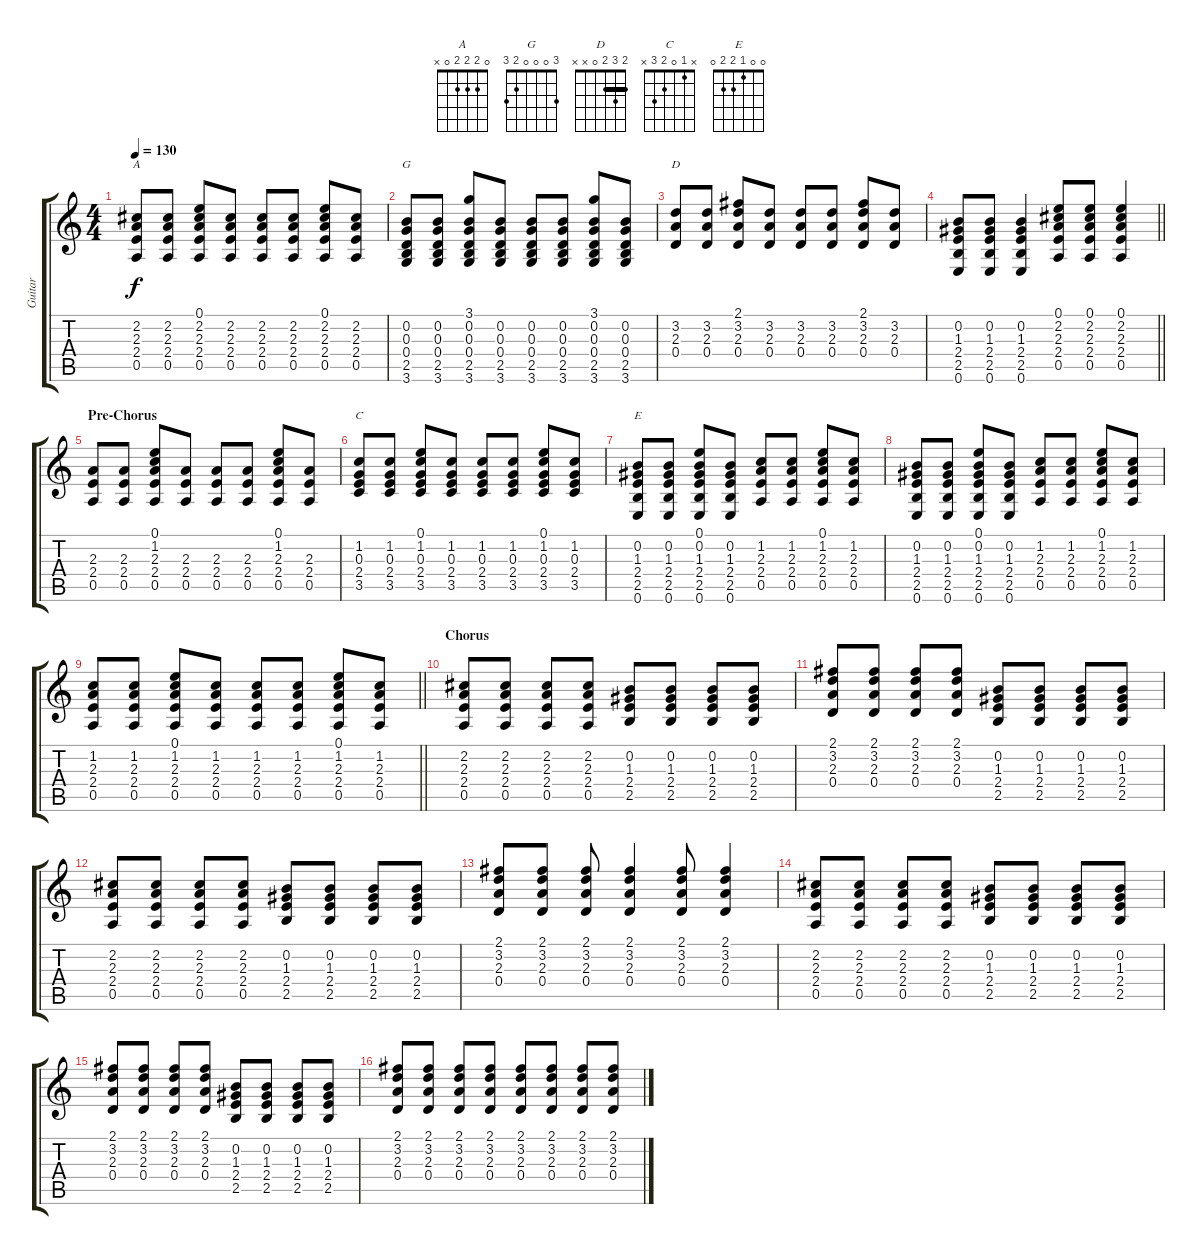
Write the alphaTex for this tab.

\track ("Guitar" "Guitar") {instrument acousticguitarnylon}
\staff {score tabs}
\tuning (E4 B3 G3 D3 A2 E2) {hide}
\chord ("A" 0 2 2 2 0 x)
\chord ("G" 3 0 0 0 2 3)
\chord ("D" 2 3 2 0 x x) {barre 2}
\chord ("C" x 1 0 2 3 x)
\chord ("E" 0 0 1 2 2 0)
\ts (4 4)
\tempo 130
\clef g2
\ks c
(2.2 2.3 2.4 0.5).8{ch "A" dy f} (2.2 2.3 2.4 0.5).8 (0.1 2.2 2.3 2.4 0.5).8 (2.2 2.3 2.4 0.5).8 (2.2 2.3 2.4 0.5).8 (2.2 2.3 2.4 0.5).8 (0.1 2.2 2.3 2.4 0.5).8 (2.2 2.3 2.4 0.5).8 |
(0.2 0.3 0.4 2.5 3.6).8{ch "G"} (0.2 0.3 0.4 2.5 3.6).8 (3.1 0.2 0.3 0.4 2.5 3.6).8 (0.2 0.3 0.4 2.5 3.6).8 (0.2 0.3 0.4 2.5 3.6).8 (0.2 0.3 0.4 2.5 3.6).8 (3.1 0.2 0.3 0.4 2.5 3.6).8 (0.2 0.3 0.4 2.5 3.6).8 |
(3.2 2.3 0.4).8{ch "D"} (3.2 2.3 0.4).8 (2.1 3.2 2.3 0.4).8 (3.2 2.3 0.4).8 (3.2 2.3 0.4).8 (3.2 2.3 0.4).8 (2.1 3.2 2.3 0.4).8 (3.2 2.3 0.4).8 |
\barLineRight lightlight
(0.2 1.3 2.4 2.5 0.6).8 (0.2 1.3 2.4 2.5 0.6).8 (0.2 1.3 2.4 2.5 0.6).4 (0.1 2.2 2.3 2.4 0.5).8 (0.1 2.2 2.3 2.4 0.5).8 (0.1 2.2 2.3 2.4 0.5).4 |
\section ("" "Pre-Chorus")
(2.3 2.4 0.5).8 (2.3 2.4 0.5).8 (0.1 1.2 2.3 2.4 0.5).8 (2.3 2.4 0.5).8 (2.3 2.4 0.5).8 (2.3 2.4 0.5).8 (0.1 1.2 2.3 2.4 0.5).8 (2.3 2.4 0.5).8 |
(1.2 0.3 2.4 3.5).8{ch "C"} (1.2 0.3 2.4 3.5).8 (0.1 1.2 0.3 2.4 3.5).8 (1.2 0.3 2.4 3.5).8 (1.2 0.3 2.4 3.5).8 (1.2 0.3 2.4 3.5).8 (0.1 1.2 0.3 2.4 3.5).8 (1.2 0.3 2.4 3.5).8 |
(0.2 1.3 2.4 2.5 0.6).8{ch "E"} (0.2 1.3 2.4 2.5 0.6).8 (0.1 0.2 1.3 2.4 2.5 0.6).8 (0.2 1.3 2.4 2.5 0.6).8 (1.2 2.3 2.4 0.5).8 (1.2 2.3 2.4 0.5).8 (0.1 1.2 2.3 2.4 0.5).8 (1.2 2.3 2.4 0.5).8 |
(0.2 1.3 2.4 2.5 0.6).8 (0.2 1.3 2.4 2.5 0.6).8 (0.1 0.2 1.3 2.4 2.5 0.6).8 (0.2 1.3 2.4 2.5 0.6).8 (1.2 2.3 2.4 0.5).8 (1.2 2.3 2.4 0.5).8 (0.1 1.2 2.3 2.4 0.5).8 (1.2 2.3 2.4 0.5).8 |
\barLineRight lightlight
(1.2 2.3 2.4 0.5).8 (1.2 2.3 2.4 0.5).8 (0.1 1.2 2.3 2.4 0.5).8 (1.2 2.3 2.4 0.5).8 (1.2 2.3 2.4 0.5).8 (1.2 2.3 2.4 0.5).8 (0.1 1.2 2.3 2.4 0.5).8 (1.2 2.3 2.4 0.5).8 |
\section ("" "Chorus")
(2.2 2.3 2.4 0.5).8 (2.2 2.3 2.4 0.5).8 (2.2 2.3 2.4 0.5).8 (2.2 2.3 2.4 0.5).8 (0.2 1.3 2.4 2.5).8 (0.2 1.3 2.4 2.5).8 (0.2 1.3 2.4 2.5).8 (0.2 1.3 2.4 2.5).8 |
(2.1 3.2 2.3 0.4).8 (2.1 3.2 2.3 0.4).8 (2.1 3.2 2.3 0.4).8 (2.1 3.2 2.3 0.4).8 (0.2 1.3 2.4 2.5).8 (0.2 1.3 2.4 2.5).8 (0.2 1.3 2.4 2.5).8 (0.2 1.3 2.4 2.5).8 |
(2.2 2.3 2.4 0.5).8 (2.2 2.3 2.4 0.5).8 (2.2 2.3 2.4 0.5).8 (2.2 2.3 2.4 0.5).8 (0.2 1.3 2.4 2.5).8 (0.2 1.3 2.4 2.5).8 (0.2 1.3 2.4 2.5).8 (0.2 1.3 2.4 2.5).8 |
(2.1 3.2 2.3 0.4).8 (2.1 3.2 2.3 0.4).8 (2.1 3.2 2.3 0.4).8 (2.1 3.2 2.3 0.4).4 (2.1 3.2 2.3 0.4).8 (2.1 3.2 2.3 0.4).4 |
(2.2 2.3 2.4 0.5).8 (2.2 2.3 2.4 0.5).8 (2.2 2.3 2.4 0.5).8 (2.2 2.3 2.4 0.5).8 (0.2 1.3 2.4 2.5).8 (0.2 1.3 2.4 2.5).8 (0.2 1.3 2.4 2.5).8 (0.2 1.3 2.4 2.5).8 |
(2.1 3.2 2.3 0.4).8 (2.1 3.2 2.3 0.4).8 (2.1 3.2 2.3 0.4).8 (2.1 3.2 2.3 0.4).8 (0.2 1.3 2.4 2.5).8 (0.2 1.3 2.4 2.5).8 (0.2 1.3 2.4 2.5).8 (0.2 1.3 2.4 2.5).8 |
(2.1 3.2 2.3 0.4).8 (2.1 3.2 2.3 0.4).8 (2.1 3.2 2.3 0.4).8 (2.1 3.2 2.3 0.4).8 (2.1 3.2 2.3 0.4).8 (2.1 3.2 2.3 0.4).8 (2.1 3.2 2.3 0.4).8 (2.1 3.2 2.3 0.4).8
